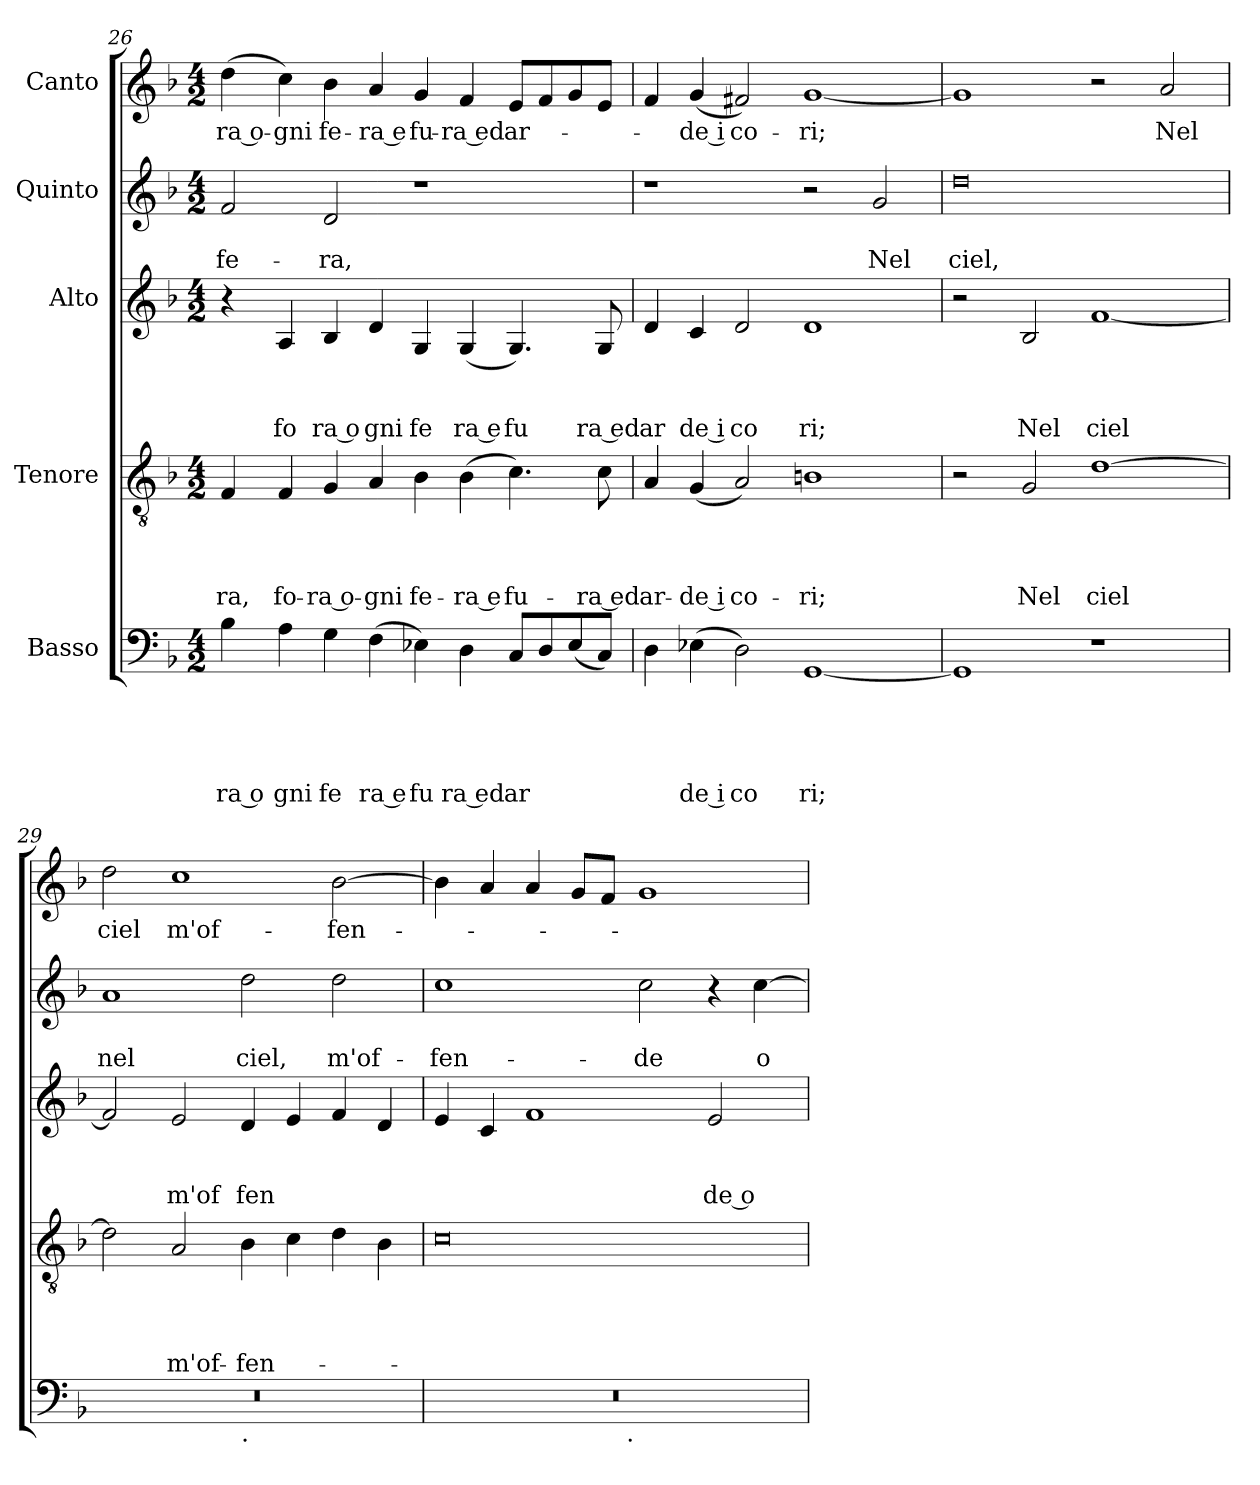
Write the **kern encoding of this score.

**kern	**text	**text	**text	**text	**text	**kern	**text	**text	**text	**text	**kern	**text	**text	**text	**kern	**text	**text	**kern	**text
*part5	*part5	*part5	*part5	*part5	*part5	*part4	*part4	*part4	*part4	*part4	*part3	*part3	*part3	*part3	*part2	*part2	*part2	*part1	*part1
*staff5	*staff5	*staff5	*staff5	*staff5	*staff5	*staff4	*staff4	*staff4	*staff4	*staff4	*staff3	*staff3	*staff3	*staff3	*staff2	*staff2	*staff2	*staff1	*staff1
*I"Basso	*	*	*	*	*	*I"Tenore	*	*	*	*	*I"Alto	*	*	*	*I"Quinto	*	*	*I"Canto	*
!!LO:LB:g=z
*clefF4	*	*	*	*	*	*clefGv2	*	*	*	*	*clefG2	*	*	*	*clefG2	*	*	*clefG2	*
*ITrd1c2	*	*	*	*	*	*	*	*	*	*	*	*	*	*	*	*	*	*	*
*k[b-e-a-]	*	*	*	*	*	*k[b-]	*	*	*	*	*k[b-]	*	*	*	*k[b-]	*	*	*k[b-]	*
*E-:	*	*	*	*	*	*F:	*	*	*	*	*F:	*	*	*	*F:	*	*	*F:	*
*M4/2	*	*	*	*	*	*M4/2	*	*	*	*	*M4/2	*	*	*	*M4/2	*	*	*M4/2	*
=26	=26	=26	=26	=26	=26	=26	=26	=26	=26	=26	=26	=26	=26	=26	=26	=26	=26	=26	=26
!	!	!	!	!	!LO:LY:b:rj	!	!	!	!	!LO:LY:b	!	!	!	!	!	!	!LO:LY:b	!	!LO:LY:b:rj
4A-\	.	.	.	.	ra o	4F/	.	.	.	ra,	4r	.	.	.	2f/	.	fe-	(<4dd\	ra o-
!	!	!	!	!	!LO:LY:b	!	!	!	!	!LO:LY:b	!	!	!	!LO:LY:b	!	!	!	!	!LO:LY:b
(4G\	.	.	.	.	gni	4F/	.	.	.	fo-	4A/	.	.	fo	.	.	.	4cc\)	-gni
!	!	!	!	!	!LO:LY:b	!	!	!	!	!LO:LY:b:rj	!	!	!	!LO:LY:b:rj	!	!	!LO:LY:b	!	!LO:LY:b
4F\	.	.	.	.	fe	4G/	.	.	.	-ra o-	4B-/	.	.	ra o	2d/	.	-ra,	4b-\	fe-
!	!	!	!	!	!LO:LY:b:rj	!	!	!	!	!LO:LY:b	!	!	!	!LO:LY:b	!	!	!	!	!LO:LY:b:rj
(<4E-\	.	.	.	.	ra e	4A/	.	.	.	-gni	4d/	.	.	gni	.	.	.	4a/	-ra e
!	!	!	!	!	!LO:LY:b	!	!	!	!	!LO:LY:b	!	!	!	!LO:LY:b	!	!	!	!	!LO:LY:b
4D-X\)	.	.	.	.	fu	4B-\	.	.	.	fe-	4G/	.	.	fe	1r	.	.	4g/	fu-
!	!	!	!	!	!LO:LY:b:rj	!	!	!	!	!LO:LY:b:rj	!	!	!	!LO:LY:b:rj	!	!	!	!	!LO:LY:b:rj
4C\	.	.	.	.	ra ed	(<4B-\	.	.	.	-ra e	(<4G/	.	.	ra e	.	.	.	4f/	-ra ed
!	!	!	!	!	!LO:LY:b	!	!	!	!	!LO:LY:b	!	!	!	!LO:LY:b	!	!	!	!	!LO:LY:b
8BB-/L	.	.	.	.	ar	4.c\)	.	.	.	fu-	4.G/)	.	.	fu	.	.	.	8e/L	ar-
8C/	.	.	.	.	.	.	.	.	.	.	.	.	.	.	.	.	.	8f/	.
(>8D-/	.	.	.	.	.	.	.	.	.	.	.	.	.	.	.	.	.	8g/	.
!	!	!	!	!	!	!	!	!	!	!LO:LY:b:rj	!	!	!	!LO:LY:b:rj	!	!	!	!	!
8BB-/J)	.	.	.	.	.	8c\	.	.	.	-ra ed	8G/	.	.	ra ed	.	.	.	8e/J	.
=27	=27	=27	=27	=27	=27	=27	=27	=27	=27	=27	=27	=27	=27	=27	=27	=27	=27	=27	=27
!	!	!	!	!	!	!	!	!	!	!LO:LY:b	!	!	!	!LO:LY:b	!	!	!	!	!
4C\	.	.	.	.	.	4A/	.	.	.	ar-	4d/	.	.	ar	1r	.	.	4f/	.
!	!	!	!	!	!LO:LY:b:rj	!	!	!	!	!LO:LY:b:rj	!	!	!	!LO:LY:b:rj	!	!	!	!	!LO:LY:b:rj
(<4D-X\	.	.	.	.	de i	(4G/	.	.	.	-de i	4c/	.	.	de i	.	.	.	(<4g/	-de i
!	!	!	!	!	!LO:LY:b	!	!	!	!	!LO:LY:b	!	!	!	!LO:LY:b	!	!	!	!	!LO:LY:b
2C\)	.	.	.	.	co	2A/)	.	.	.	co-	2d/	.	.	co	.	.	.	2f#X/)	co-
!	!	!	!	!	!LO:LY:b	!	!	!	!	!LO:LY:b	!	!	!	!LO:LY:b	!	!	!	!	!LO:LY:b
[<1FF	.	.	.	.	ri;	1Bn	.	.	.	-ri;	1d	.	.	ri;	2r	.	.	[<1g	-ri;
!	!	!	!	!	!	!	!	!	!	!	!	!	!	!	!	!	!LO:LY:b	!	!
.	.	.	.	.	.	.	.	.	.	.	.	.	.	.	2g/	.	Nel	.	.
=28	=28	=28	=28	=28	=28	=28	=28	=28	=28	=28	=28	=28	=28	=28	=28	=28	=28	=28	=28
!	!	!	!	!	!	!	!	!	!	!	!	!	!	!	!	!	!LO:LY:b	!	!
1FF]	.	.	.	.	.	2r	.	.	.	.	2r	.	.	.	0dd	.	ciel,	1g]	.
!	!	!	!	!	!	!	!	!	!	!LO:LY:b	!	!	!	!LO:LY:b	!	!	!	!	!
.	.	.	.	.	.	2G/	.	.	.	Nel	2B-/	.	.	Nel	.	.	.	.	.
!	!	!	!	!	!	!	!	!	!	!LO:LY:b	!	!	!	!LO:LY:b	!	!	!	!	!
1r	.	.	.	.	.	[>1d	.	.	.	ciel	[<1f	.	.	ciel	.	.	.	2r	.
!	!	!	!	!	!	!	!	!	!	!	!	!	!	!	!	!	!	!	!LO:LY:b
.	.	.	.	.	.	.	.	.	.	.	.	.	.	.	.	.	.	2a/	Nel
=29	=29	=29	=29	=29	=29	=29	=29	=29	=29	=29	=29	=29	=29	=29	=29	=29	=29	=29	=29
!	!	!	!	!	!	!	!	!	!	!	!	!	!	!	!	!	!LO:LY:b	!	!LO:LY:b
*^	*	*	*	*	*	*	*	*	*	*	*	*	*	*	*	*	*	*	*
0r	1ryy	.	.	.	.	.	2d\]	.	.	.	.	2f/]	.	.	.	1a	.	nel	2dd\	ciel
!	!	!	!	!	!	!	!	!	!	!	!LO:LY:b	!	!	!	!LO:LY:b	!	!	!	!	!LO:LY:b
.	.	.	.	.	.	.	2A/	.	.	.	m'of-	2e/	.	.	m'of	.	.	.	1cc	m'of-
!	!LO:TX:b:t=.	!	!	!	!	!	!	!	!	!	!	!	!	!	!	!	!	!	!	!
!	!	!	!	!	!	!	!	!	!	!	!LO:LY:b	!	!	!	!LO:LY:b	!	!	!LO:LY:b	!	!
.	1ryy	.	.	.	.	.	4B-\	.	.	.	-fen-	4d/	.	.	fen	2dd\	.	ciel,	.	.
.	.	.	.	.	.	.	4c\	.	.	.	.	4e/	.	.	.	.	.	.	.	.
!	!	!	!	!	!	!	!	!	!	!	!	!	!	!	!	!	!	!LO:LY:b	!	!LO:LY:b
.	.	.	.	.	.	.	4d\	.	.	.	.	4f/	.	.	.	2dd\	.	m'of-	[>2b-\	-fen-
.	.	.	.	.	.	.	4B-\	.	.	.	.	4d/	.	.	.	.	.	.	.	.
=30	=30	=30	=30	=30	=30	=30	=30	=30	=30	=30	=30	=30	=30	=30	=30	=30	=30	=30	=30	=30
!	!	!	!	!	!	!	!	!	!	!	!	!	!	!	!	!	!	!LO:LY:b	!	!
0r	2ryy	.	.	.	.	.	0c	.	.	.	.	4e/	.	.	.	1cc	.	-fen-	4b-\]	.
.	.	.	.	.	.	.	.	.	.	.	.	4c/	.	.	.	.	.	.	4a/	.
.	4...ryy	.	.	.	.	.	.	.	.	.	.	1f	.	.	.	.	.	.	4a/	.
.	.	.	.	.	.	.	.	.	.	.	.	.	.	.	.	.	.	.	8g/L	.
.	.	.	.	.	.	.	.	.	.	.	.	.	.	.	.	.	.	.	8f/J	.
!	!LO:TX:b:t=.	!	!	!	!	!	!	!	!	!	!	!	!	!	!	!	!	!	!	!
.	1ryy	.	.	.	.	.	.	.	.	.	.	.	.	.	.	.	.	.	.	.
!	!	!	!	!	!	!	!	!	!	!	!	!	!	!	!	!	!	!LO:LY:b	!	!
.	.	.	.	.	.	.	.	.	.	.	.	.	.	.	.	2cc\	.	-de	1g	.
!	!	!	!	!	!	!	!	!	!	!	!	!	!	!	!LO:LY:b:rj	!	!	!	!	!
.	.	.	.	.	.	.	.	.	.	.	.	2e/	.	.	de o	4r	.	.	.	.
!	!	!	!	!	!	!	!	!	!	!	!	!	!	!	!	!	!	!LO:LY:b	!	!
.	.	.	.	.	.	.	.	.	.	.	.	.	.	.	.	[<4cc\	.	o	.	.
.	32ryy	.	.	.	.	.	.	.	.	.	.	.	.	.	.	.	.	.	.	.
*v	*v	*	*	*	*	*	*	*	*	*	*	*	*	*	*	*	*	*	*	*
=	=	=	=	=	=	=	=	=	=	=	=	=	=	=	=	=	=	=	=
*-	*-	*-	*-	*-	*-	*-	*-	*-	*-	*-	*-	*-	*-	*-	*-	*-	*-	*-	*-
